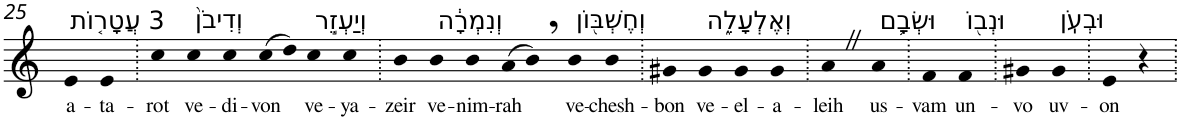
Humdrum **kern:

**kern	**text
*part1	*part1
*staff1	*staff1
*I"Piano	*
*I'Pno	*
!!LO:PB:g=z
*clefG2	*
*k[]	*
=25	=25
!LO:TX:a:t=3 עֲטָר֤וֹת	!
!	!LO:LY:b
4e	a-
!	!LO:LY:b
4e	-ta-
=26.	=26.
!	!LO:LY:b
4cc	-rot
!LO:TX:a:t=וְדִיבֹן֙	!
!	!LO:LY:b
4cc	ve-
!	!LO:LY:b
4cc	-di-
!	!LO:LY:b
(>8cc	-von
8dd)	.
!LO:TX:a:t=וְיַעְזֵ֣ר	!
!	!LO:LY:b
4cc	ve-
!	!LO:LY:b
4cc	-ya-
=27.	=27.
!	!LO:LY:b
4b	-zeir
!LO:TX:a:t=וְנִמְרָ֔ה	!
!	!LO:LY:b
4b	ve-
!	!LO:LY:b
4b	-nim-
!	!LO:LY:b
(>8a	-rah
8b,)	.
!LO:TX:a:t=וְחֶשְׁבּ֖וֹן	!
!	!LO:LY:b
4b	ve-
!	!LO:LY:b
4b	-chesh-
=28.	=28.
!	!LO:LY:b
4g#X	-bon
!LO:TX:a:t=וְאֶלְעָלֵ֑ה	!
!	!LO:LY:b
4g#	ve-
!	!LO:LY:b
4g#	-el-
!	!LO:LY:b
4g#	-a-
=29.	=29.
!	!LO:LY:b
4aZ	-leih
!LO:TX:a:t=וּשְׂבָ֥ם	!
!	!LO:LY:b
4a	us-
=30.	=30.
!	!LO:LY:b
4f	-vam
!LO:TX:a:t=וּנְב֖וֹ	!
!	!LO:LY:b
4f	un-
=31.	=31.
!	!LO:LY:b
4g#X	-vo
!LO:TX:a:t=וּבְעֹֽן	!
!	!LO:LY:b
4g#	uv-
=32.	=32.
!	!LO:LY:b
4e	-on
4r	.
=.	=.
*-	*-
